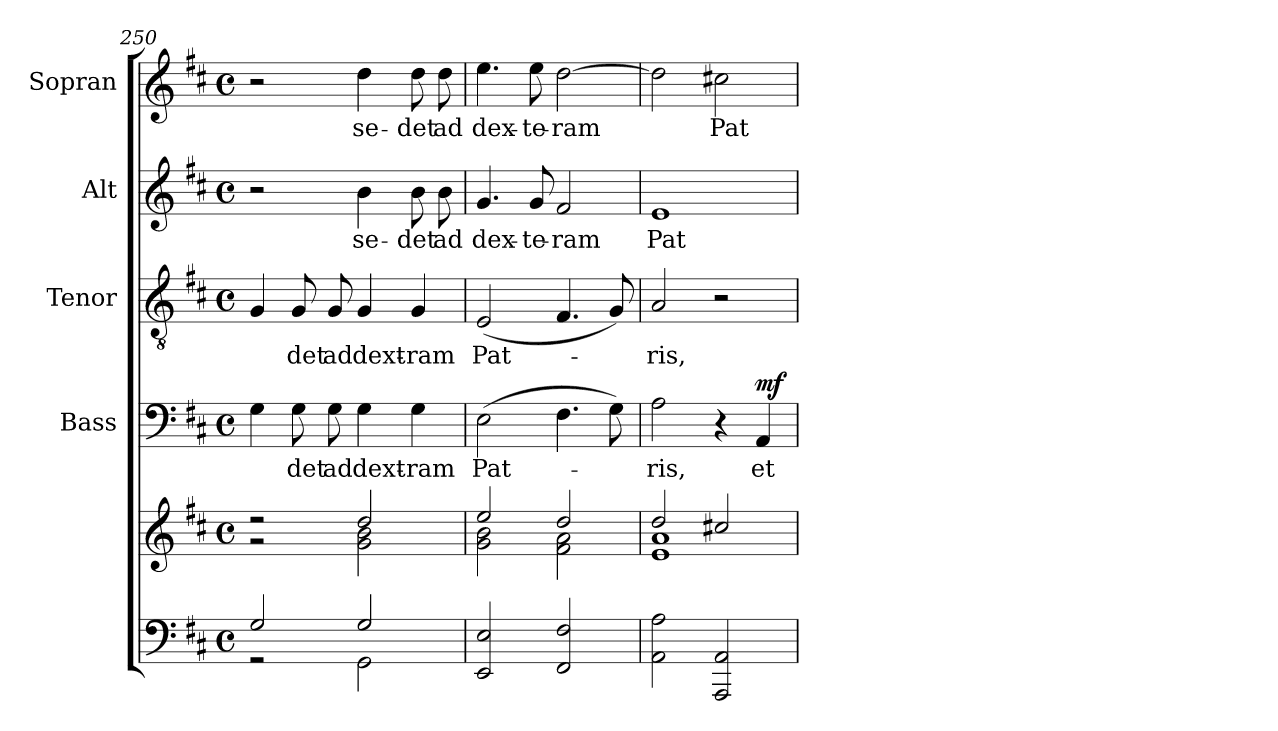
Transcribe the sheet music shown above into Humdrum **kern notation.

**kern	**kern	**kern	**text	**dynam	**kern	**text	**kern	**text	**kern	**text
*part5	*part5	*part4	*part4	*part4	*part3	*part3	*part2	*part2	*part1	*part1
*staff6	*staff5	*staff4	*staff4	*staff4	*staff3	*staff3	*staff2	*staff2	*staff1	*staff1
*	*	*I"Bass	*	*	*I"Tenor	*	*I"Alt	*	*I"Sopran	*
*	*	*I'B.	*	*	*I'T.	*	*I'A.	*	*I'S.	*
*clefF4	*clefG2	*clefF4	*	*	*clefGv2	*	*clefG2	*	*clefG2	*
*k[f#c#]	*k[f#c#]	*k[f#c#]	*	*	*k[f#c#]	*	*k[f#c#]	*	*k[f#c#]	*
*D:	*D:	*D:	*	*	*D:	*	*D:	*	*D:	*
*M4/4	*M4/4	*M4/4	*	*	*M4/4	*	*M4/4	*	*M4/4	*
*met(c)	*met(c)	*met(c)	*	*	*met(c)	*	*met(c)	*	*met(c)	*
=250	=250	=250	=250	=250	=250	=250	=250	=250	=250	=250
*^	*^	*	*	*	*	*	*	*	*	*
2G/	2rGG	2r	2r	4G\	.	.	4G/	.	2r	.	2r	.
!	!	!	!	!	!LO:LY:b	!	!	!LO:LY:b	!	!	!	!
.	.	.	.	8G\	-det	.	8G/	-det	.	.	.	.
!	!	!	!	!	!LO:LY:b	!	!	!LO:LY:b	!	!	!	!
.	.	.	.	8G\	ad	.	8G/	ad	.	.	.	.
!	!	!	!	!	!LO:LY:b	!	!	!LO:LY:b	!	!LO:LY:b	!	!LO:LY:b
2G/	2GG\	2dd/	2g\ 2b\	4G\	dext-	.	4G/	dext-	4b\	se-	4dd\	se-
!	!	!	!	!	!LO:LY:b	!	!	!LO:LY:b	!	!LO:LY:b	!	!LO:LY:b
.	.	.	.	4G\	-ram	.	4G/	-ram	8b\	-det	8dd\	-det
!	!	!	!	!	!	!	!	!	!	!LO:LY:b	!	!LO:LY:b
.	.	.	.	.	.	.	.	.	8b\	ad	8dd\	ad
*v	*v	*	*	*	*	*	*	*	*	*	*	*
=251	=251	=251	=251	=251	=251	=251	=251	=251	=251	=251	=251
!	!	!	!	!LO:LY:b	!	!	!LO:LY:b	!	!LO:LY:b	!	!LO:LY:b
2EE/ 2E/	2ee/	2g\ 2b\	(>2E\	Pat-	.	(<2E/	Pat-	4.g/	dex-	4.ee\	dex-
!	!	!	!	!	!	!	!	!	!LO:LY:b	!	!LO:LY:b
.	.	.	.	.	.	.	.	8g/	-te-	8ee\	-te-
!	!	!	!	!	!	!	!	!	!LO:LY:b	!	!LO:LY:b
2FF#/ 2F#/	2dd/	2f#\ 2a\	4.F#\	.	.	4.F#/	.	2f#/	-ram	[2dd\	-ram
.	.	.	8G\)	.	.	8G/)	.	.	.	.	.
=252	=252	=252	=252	=252	=252	=252	=252	=252	=252	=252	=252
!	!	!	!	!LO:LY:b	!	!	!LO:LY:b	!	!LO:LY:b	!	!
2AA\ 2A\	2dd/	1e 1a	2A\	-ris,	.	2A/	-ris,	1e	Pat-	2dd\]	.
!	!	!	!	!	!	!	!	!	!	!	!LO:LY:b
2AAA/ 2AA/	2cc#X/	.	4r	.	.	2r	.	.	.	2cc#X\	Pat-
!	!	!	!	!LO:LY:b	!LO:DY:a	!	!	!	!	!	!
.	.	.	4AA/	et	mf	.	.	.	.	.	.
*	*v	*v	*	*	*	*	*	*	*	*	*
=	=	=	=	=	=	=	=	=	=	=
*-	*-	*-	*-	*-	*-	*-	*-	*-	*-	*-
